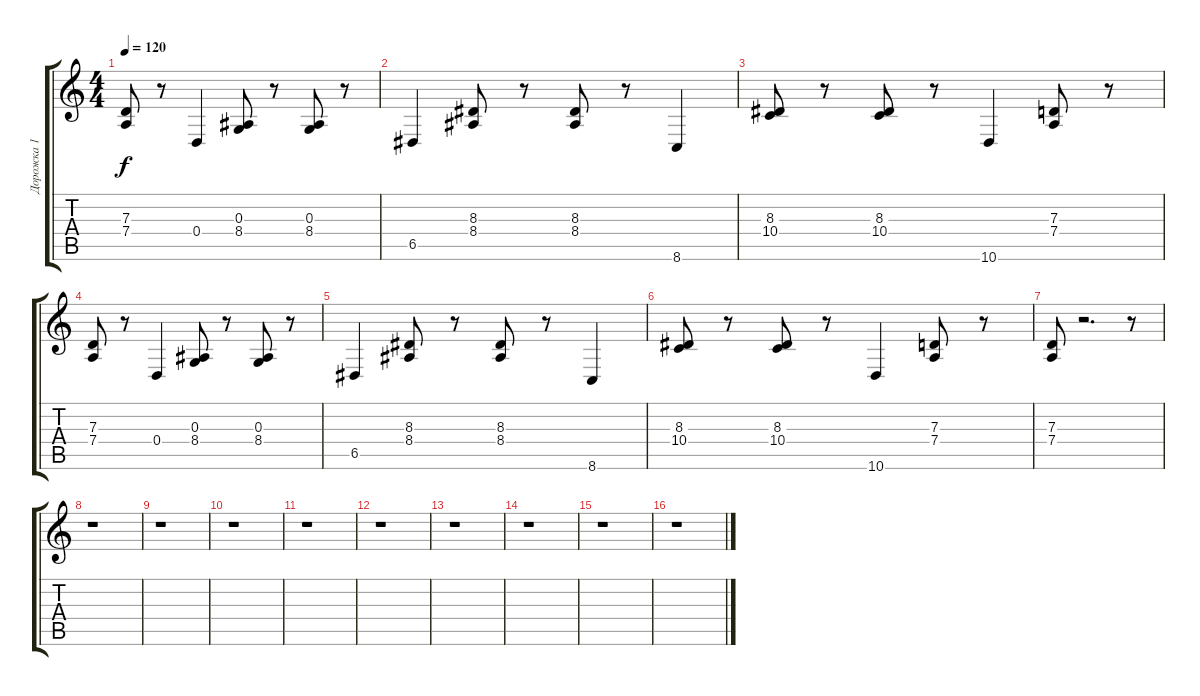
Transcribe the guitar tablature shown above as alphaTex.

\track ("Дорожка 1" "Дорожка 1") {instrument accordion}
\staff {score tabs}
\tuning (E4 B3 G3 D3 A2 E2) {hide}
\ts (4 4)
\tempo 120
\clef g2
\ks c
(7.3 7.4).8{dy f} r.8 0.4.4 (0.3 8.4).8 r.8 (0.3 8.4).8 r.8 |
6.5.4 (8.3 8.4).8 r.8 (8.3 8.4).8 r.8 8.6.4 |
(8.3 10.4).8 r.8 (8.3 10.4).8 r.8 10.6.4 (7.3 7.4).8 r.8 |
(7.3 7.4).8 r.8 0.4.4 (0.3 8.4).8 r.8 (0.3 8.4).8 r.8 |
6.5.4 (8.3 8.4).8 r.8 (8.3 8.4).8 r.8 8.6.4 |
(8.3 10.4).8 r.8 (8.3 10.4).8 r.8 10.6.4 (7.3 7.4).8 r.8 |
(7.3 7.4).8 r.2{d} r.8 |
r.1 |
r.1 |
r.1 |
r.1 |
r.1 |
r.1 |
r.1 |
r.1 |
r.1
